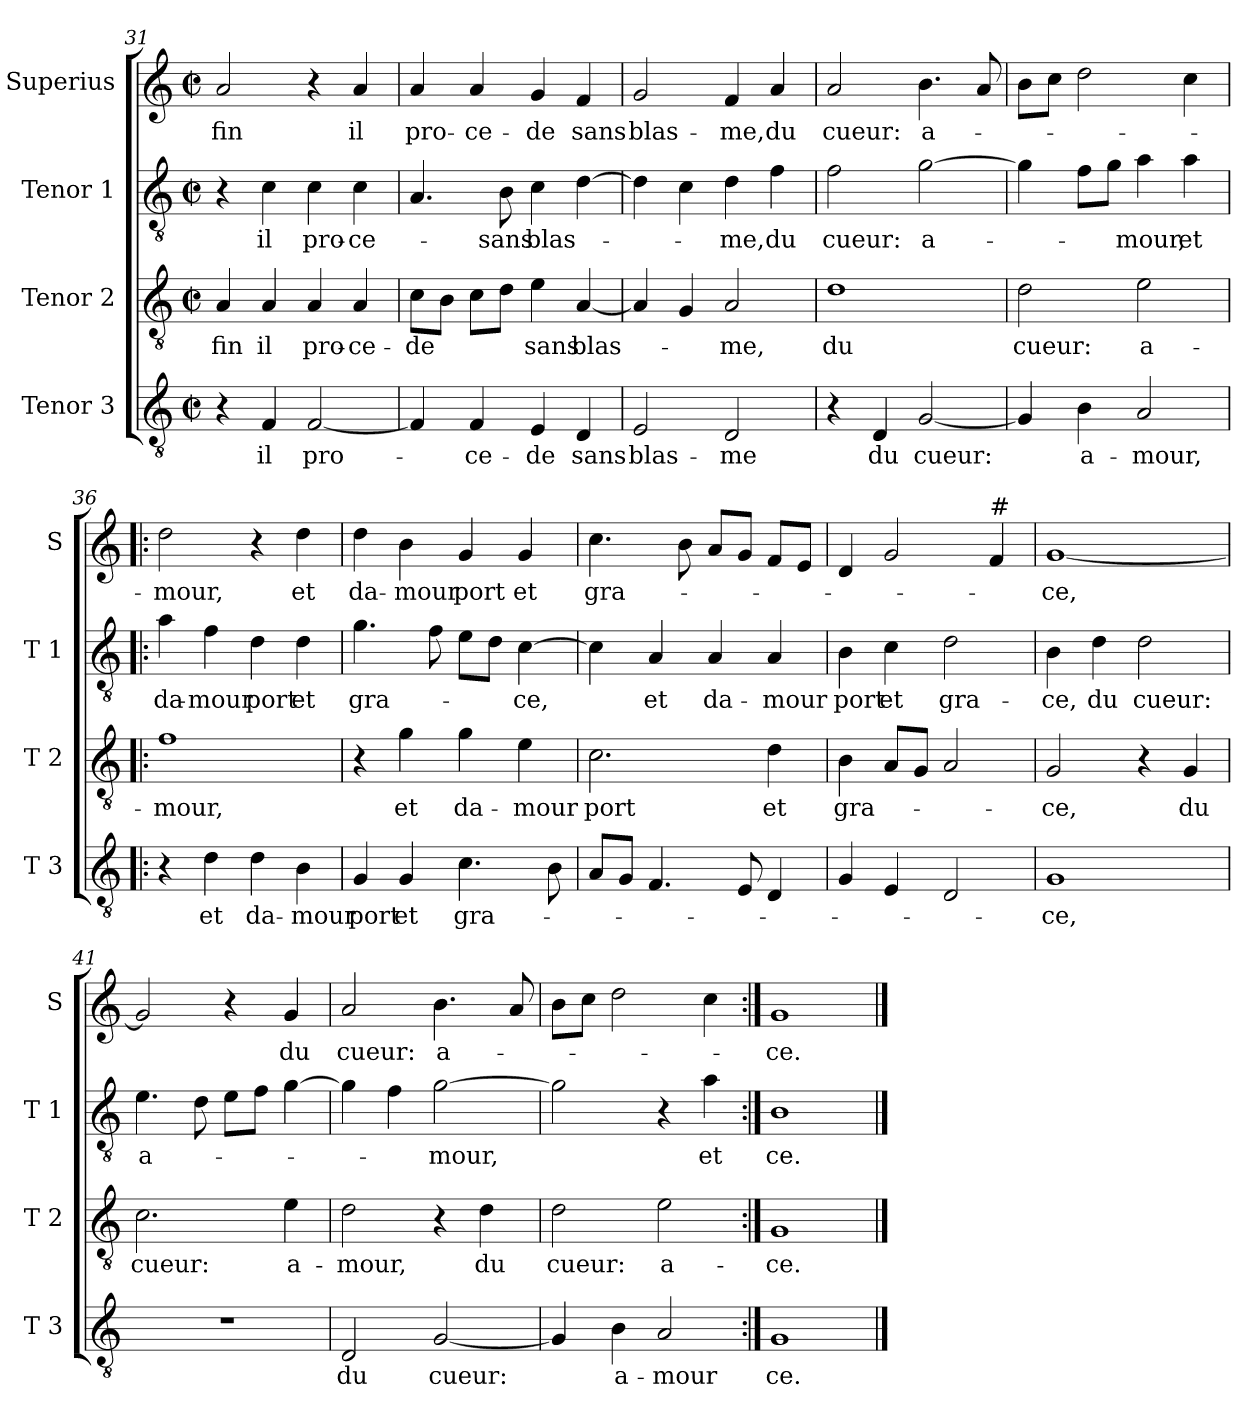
**kern	**text	**kern	**text	**kern	**text	**kern	**text
*part4	*part4	*part3	*part3	*part2	*part2	*part1	*part1
*staff4	*staff4	*staff3	*staff3	*staff2	*staff2	*staff1	*staff1
*I"Tenor 3	*	*I"Tenor 2	*	*I"Tenor 1	*	*I"Superius	*
*I'T 3	*	*I'T 2	*	*I'T 1	*	*I'S	*
!!LO:PB:g=z
*clefGv2	*	*clefGv2	*	*clefGv2	*	*clefG2	*
*k[]	*	*k[]	*	*k[]	*	*k[]	*
*C:	*	*C:	*	*C:	*	*C:	*
*M2/2	*	*M2/2	*	*M2/2	*	*M2/2	*
*met(c|)	*	*met(c|)	*	*met(c|)	*	*met(c|)	*
=31	=31	=31	=31	=31	=31	=31	=31
!	!	!	!LO:LY:b	!	!	!	!LO:LY:b
4r	.	4A/	-fin	4r	.	2a/	-fin
!	!LO:LY:b	!	!LO:LY:b	!	!LO:LY:b	!	!
4F/	il	4A/	il	4c\	il	.	.
!	!LO:LY:b	!	!LO:LY:b	!	!LO:LY:b	!	!
[2F/	pro-	4A/	pro-	4c\	pro-	4r	.
!	!	!	!LO:LY:b	!	!LO:LY:b	!	!LO:LY:b
.	.	4A/	-ce-	4c\	-ce-	4a/	il
=32	=32	=32	=32	=32	=32	=32	=32
!	!	!	!LO:LY:b	!	!	!	!LO:LY:b
4F/]	.	8c\L	-de	4.A/	.	4a/	pro-
.	.	8B\J	.	.	.	.	.
!	!LO:LY:b	!	!	!	!	!	!LO:LY:b
4F/	-ce-	8c\L	.	.	.	4a/	-ce-
!	!	!	!	!	!LO:LY:b	!	!
.	.	8d\J	.	8B\	sans	.	.
!	!LO:LY:b	!	!LO:LY:b	!	!LO:LY:b	!	!LO:LY:b
4E/	-de	4e\	sans	4c\	blas-	4g/	-de
!	!LO:LY:b	!	!LO:LY:b	!	!	!	!LO:LY:b
4D/	sans	[4A/	blas-	[4d\	.	4f/	sans
=33	=33	=33	=33	=33	=33	=33	=33
!	!LO:LY:b	!	!	!	!	!	!LO:LY:b
2E/	blas-	4A/]	.	4d\]	.	2g/	blas-
.	.	4G/	.	4c\	.	.	.
!	!LO:LY:b	!	!LO:LY:b	!	!LO:LY:b	!	!LO:LY:b
2D/	-me	2A/	-me,	4d\	-me,	4f/	-me,
!	!	!	!	!	!LO:LY:b	!	!LO:LY:b
.	.	.	.	4f\	du	4a/	du
=34	=34	=34	=34	=34	=34	=34	=34
!	!	!	!LO:LY:b	!	!LO:LY:b	!	!LO:LY:b
4r	.	1d	du	2f\	cueur:	2a/	cueur:
!	!LO:LY:b	!	!	!	!	!	!
4D/	du	.	.	.	.	.	.
!	!LO:LY:b	!	!	!	!LO:LY:b	!	!LO:LY:b
[2G/	cueur:	.	.	[2g\	a-	4.b\	a-
.	.	.	.	.	.	8a/	.
!!LO:LB:g=z
=35	=35	=35	=35	=35	=35	=35	=35
!	!	!	!LO:LY:b	!	!	!	!
4G/]	.	2d\	cueur:	4g\]	.	8b\L	.
.	.	.	.	.	.	8cc\J	.
!	!LO:LY:b	!	!	!	!	!	!
4B\	a-	.	.	8f\L	.	2dd\	.
.	.	.	.	8g\J	.	.	.
!	!LO:LY:b	!	!LO:LY:b	!	!LO:LY:b	!	!
2A/	-mour,	2e\	a-	4a\	-mour,	.	.
!	!	!	!	!	!LO:LY:b	!	!
.	.	.	.	4a\	et	4cc\	.
=36!|:	=36!|:	=36!|:	=36!|:	=36!|:	=36!|:	=36!|:	=36!|:
!	!	!	!LO:LY:b	!	!LO:LY:b	!	!LO:LY:b
4r	.	1f	-mour,	4a\	da-	2dd\	-mour,
!	!LO:LY:b	!	!	!	!LO:LY:b	!	!
4d\	et	.	.	4f\	-mour	.	.
!	!LO:LY:b	!	!	!	!LO:LY:b	!	!
4d\	da-	.	.	4d\	port	4r	.
!	!LO:LY:b	!	!	!	!LO:LY:b	!	!LO:LY:b
4B\	-mour	.	.	4d\	et	4dd\	et
=37	=37	=37	=37	=37	=37	=37	=37
!	!LO:LY:b	!	!	!	!LO:LY:b	!	!LO:LY:b
4G/	port	4r	.	4.g\	gra-	4dd\	da-
!	!LO:LY:b	!	!LO:LY:b	!	!	!	!LO:LY:b
4G/	et	4g\	et	.	.	4b\	-mour
.	.	.	.	8f\	.	.	.
!	!LO:LY:b	!	!LO:LY:b	!	!	!	!LO:LY:b
4.c\	gra-	4g\	da-	8e\L	.	4g/	port
.	.	.	.	8d\J	.	.	.
!	!	!	!LO:LY:b	!	!LO:LY:b	!	!LO:LY:b
.	.	4e\	-mour	[4c\	-ce,	4g/	et
8B\	.	.	.	.	.	.	.
=38	=38	=38	=38	=38	=38	=38	=38
!	!	!	!LO:LY:b	!	!	!	!LO:LY:b
8A/L	.	2.c\	port	4c\]	.	4.cc\	gra-
8G/J	.	.	.	.	.	.	.
!	!	!	!	!	!LO:LY:b	!	!
4.F/	.	.	.	4A/	et	.	.
.	.	.	.	.	.	8b\	.
!	!	!	!	!	!LO:LY:b	!	!
.	.	.	.	4A/	da-	8a/L	.
8E/	.	.	.	.	.	8g/J	.
!	!	!	!LO:LY:b	!	!LO:LY:b	!	!
4D/	.	4d\	et	4A/	-mour	8f/L	.
.	.	.	.	.	.	8e/J	.
=39	=39	=39	=39	=39	=39	=39	=39
!	!	!	!LO:LY:b	!	!LO:LY:b	!	!
4G/	.	4B\	gra-	4B\	port	4d/	.
!	!	!	!	!	!LO:LY:b	!	!
4E/	.	8A/L	.	4c\	et	2g/	.
.	.	8G/J	.	.	.	.	.
!	!	!	!	!	!LO:LY:b	!	!
2D/	.	2A/	.	2d\	gra-	.	.
!	!	!	!	!	!	!LO:TX:a:t=#	!
.	.	.	.	.	.	4f/	.
!!LO:LB:g=z
=40	=40	=40	=40	=40	=40	=40	=40
!	!LO:LY:b	!	!LO:LY:b	!	!LO:LY:b	!	!LO:LY:b
1G	-ce,	2G/	-ce,	4B\	-ce,	[1g	-ce,
!	!	!	!	!	!LO:LY:b	!	!
.	.	.	.	4d\	du	.	.
!	!	!	!	!	!LO:LY:b	!	!
.	.	4r	.	2d\	cueur:	.	.
!	!	!	!LO:LY:b	!	!	!	!
.	.	4G/	du	.	.	.	.
=41	=41	=41	=41	=41	=41	=41	=41
!	!	!	!LO:LY:b	!	!LO:LY:b	!	!
1r	.	2.c\	cueur:	4.e\	a-	2g/]	.
.	.	.	.	8d\	.	.	.
.	.	.	.	8e\L	.	4r	.
.	.	.	.	8f\J	.	.	.
!	!	!	!LO:LY:b	!	!	!	!LO:LY:b
.	.	4e\	a-	[4g\	.	4g/	du
=42	=42	=42	=42	=42	=42	=42	=42
!	!LO:LY:b	!	!LO:LY:b	!	!	!	!LO:LY:b
2D/	du	2d\	-mour,	4g\]	.	2a/	cueur:
.	.	.	.	4f\	.	.	.
!	!LO:LY:b	!	!	!	!LO:LY:b	!	!LO:LY:b
[2G/	cueur:	4r	.	[2g\	-mour,	4.b\	a-
!	!	!	!LO:LY:b	!	!	!	!
.	.	4d\	du	.	.	.	.
.	.	.	.	.	.	8a/	.
=43	=43	=43	=43	=43	=43	=43	=43
!	!	!	!LO:LY:b	!	!	!	!
4G/]	.	2d\	cueur:	2g\]	.	8b\L	.
.	.	.	.	.	.	8cc\J	.
!	!LO:LY:b	!	!	!	!	!	!
4B\	a-	.	.	.	.	2dd\	.
!	!LO:LY:b	!	!LO:LY:b	!	!	!	!
2A/	-mour	2e\	a-	4r	.	.	.
!	!	!	!	!	!LO:LY:b	!	!
.	.	.	.	4a\	et	4cc\	.
=44:|!	=44:|!	=44:|!	=44:|!	=44:|!	=44:|!	=44:|!	=44:|!
!	!LO:LY:b	!	!LO:LY:b	!	!LO:LY:b	!	!LO:LY:b
1G	ce.	1G	-ce.	1B	ce.	1g	-ce.
==	==	==	==	==	==	==	==
*-	*-	*-	*-	*-	*-	*-	*-
